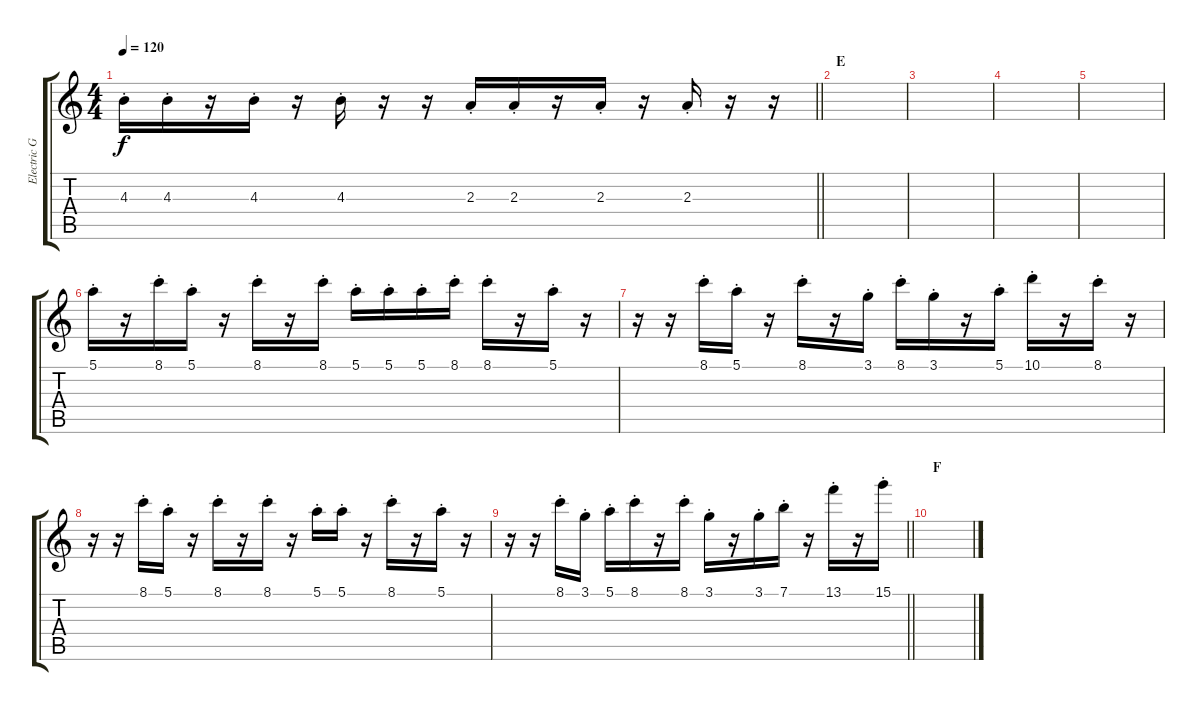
\track ("Electric Guitar (Muted)" "Electric G") {instrument electricguitarmuted}
\staff {score tabs}
\tuning (E4 B3 G3 D3 A2 E2) {hide}
\ts (4 4)
\tempo 120
\clef g2
\barLineRight lightlight
\ks c
4.3{st}.16{dy f} 4.3{st}.16 r.16 4.3{st}.16 r.16 4.3{st}.16 r.16 r.16 2.3{st}.16 2.3{st}.16 r.16 2.3{st}.16 r.16 2.3{st}.16 r.16 r.16 |
\section ("" "E")
|
|
|
|
5.1{st}.16 r.16 8.1{st}.16 5.1{st}.16 r.16 8.1{st}.16 r.16 8.1{st}.16 5.1{st}.16 5.1{st}.16 5.1{st}.16 8.1{st}.16 8.1{st}.16 r.16 5.1{st}.16 r.16 |
r.16 r.16 8.1{st}.16 5.1{st}.16 r.16 8.1{st}.16 r.16 3.1{st}.16 8.1{st}.16 3.1{st}.16 r.16 5.1{st}.16 10.1{st}.16 r.16 8.1{st}.16 r.16 |
r.16 r.16 8.1{st}.16 5.1{st}.16 r.16 8.1{st}.16 r.16 8.1{st}.16 r.16 5.1{st}.16 5.1{st}.16 r.16 8.1{st}.16 r.16 5.1{st}.16 r.16 |
\barLineRight lightlight
r.16 r.16 8.1{st}.16 3.1{st}.16 5.1{st}.16 8.1{st}.16 r.16 8.1{st}.16 3.1{st}.16 r.16 3.1{st}.16 7.1{st}.16 r.16 13.1{st}.16 r.16 15.1{st}.16 |
\section ("" "F")
